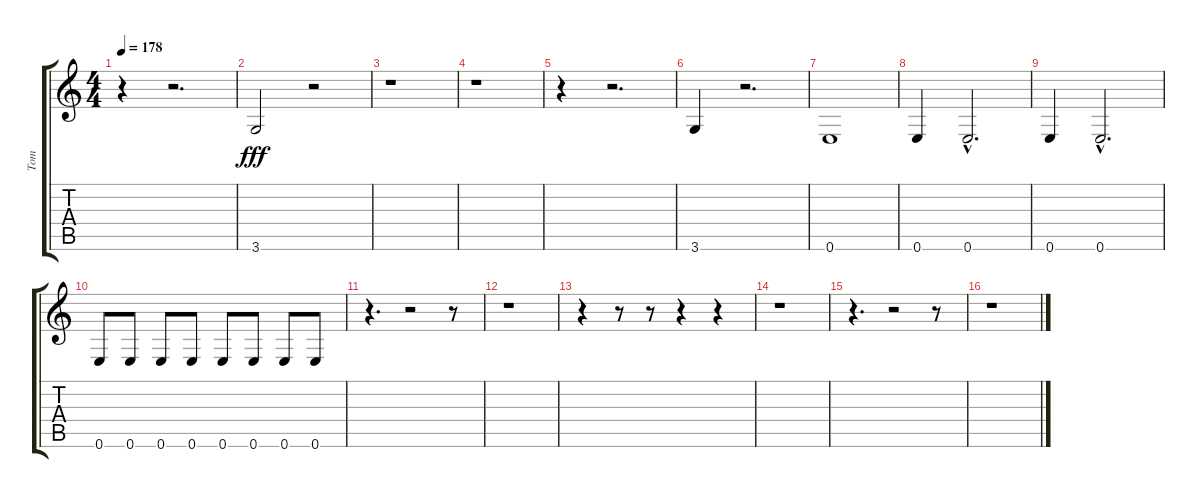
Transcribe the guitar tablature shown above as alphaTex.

\track ("Tom" "Tom") {instrument electricbasspick}
\staff {score tabs}
\tuning (E4 B3 G3 D3 A2 E2) {hide}
\ts (4 4)
\tempo 178
\clef g2
\ks c
r.4{dy fff} r.2{d} |
3.6.2 r.2 |
r.1 |
r.1 |
r.4 r.2{d} |
3.6.4 r.2{d} |
0.6.1 |
0.6.4 0.6{hac}.2{d} |
0.6.4 0.6{hac}.2{d} |
0.6.8 0.6.8 0.6.8 0.6.8 0.6.8 0.6.8 0.6.8 0.6.8 |
r.4{d} r.2 r.8 |
r.1 |
r.4 r.8 r.8 r.4 r.4 |
r.1 |
r.4{d} r.2 r.8 |
r.1
